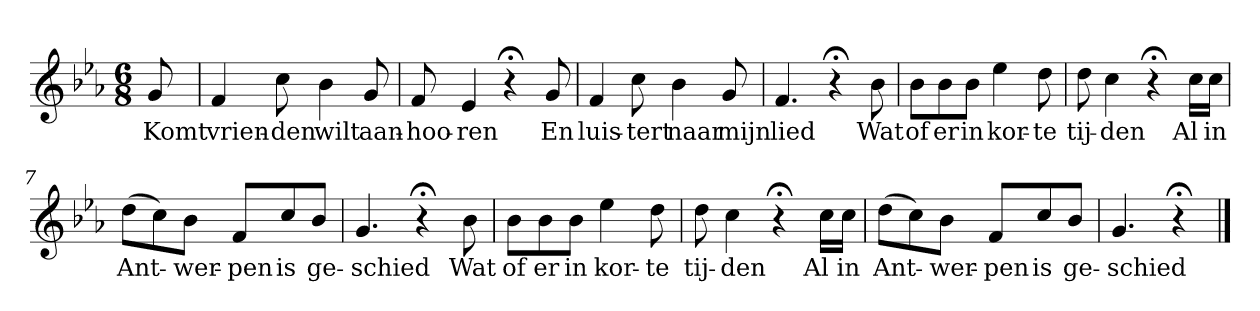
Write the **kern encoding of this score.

**kern	**text
*part1	*part1
*staff1	*staff1
*k[b-e-a-]	*
*E-:	*
*M6/8	*
*MM120	*
=	=
8g	Komt
=1	=1
4f	vrien-
8cc	-den
4b-	wilt
8g	aan-
=2	=2
8f	-hoo-
4e-	-ren
4r;<	.
8g	En
=3	=3
4f	luis-
8cc	-tert
4b-	naar
8g	mijn
=4	=4
4.f	lied
4r;<	.
8b-	Wat
=5	=5
8b-L	of
8b-	er
8b-J	in
4ee-	kor-
8dd	-te
=6	=6
8dd	tij-
4cc	-den
4r;<	.
16ccLL	Al
16ccJJ	in
=7	=7
(8ddL	Ant-
8cc)	.
8b-J	-wer-
8fL	-pen
8cc	is
8b-J	ge-
=8	=8
4.g	-schied
4r;<	.
8b-	Wat
=9	=9
8b-L	of
8b-	er
8b-J	in
4ee-	kor-
8dd	-te
=10	=10
8dd	tij-
4cc	-den
4r;<	.
16ccLL	Al
16ccJJ	in
=11	=11
(8ddL	Ant-
8cc)	.
8b-J	-wer-
8fL	-pen
8cc	is
8b-J	ge-
=12	=12
4.g	-schied
4r;<	.
==	==
*-	*-
